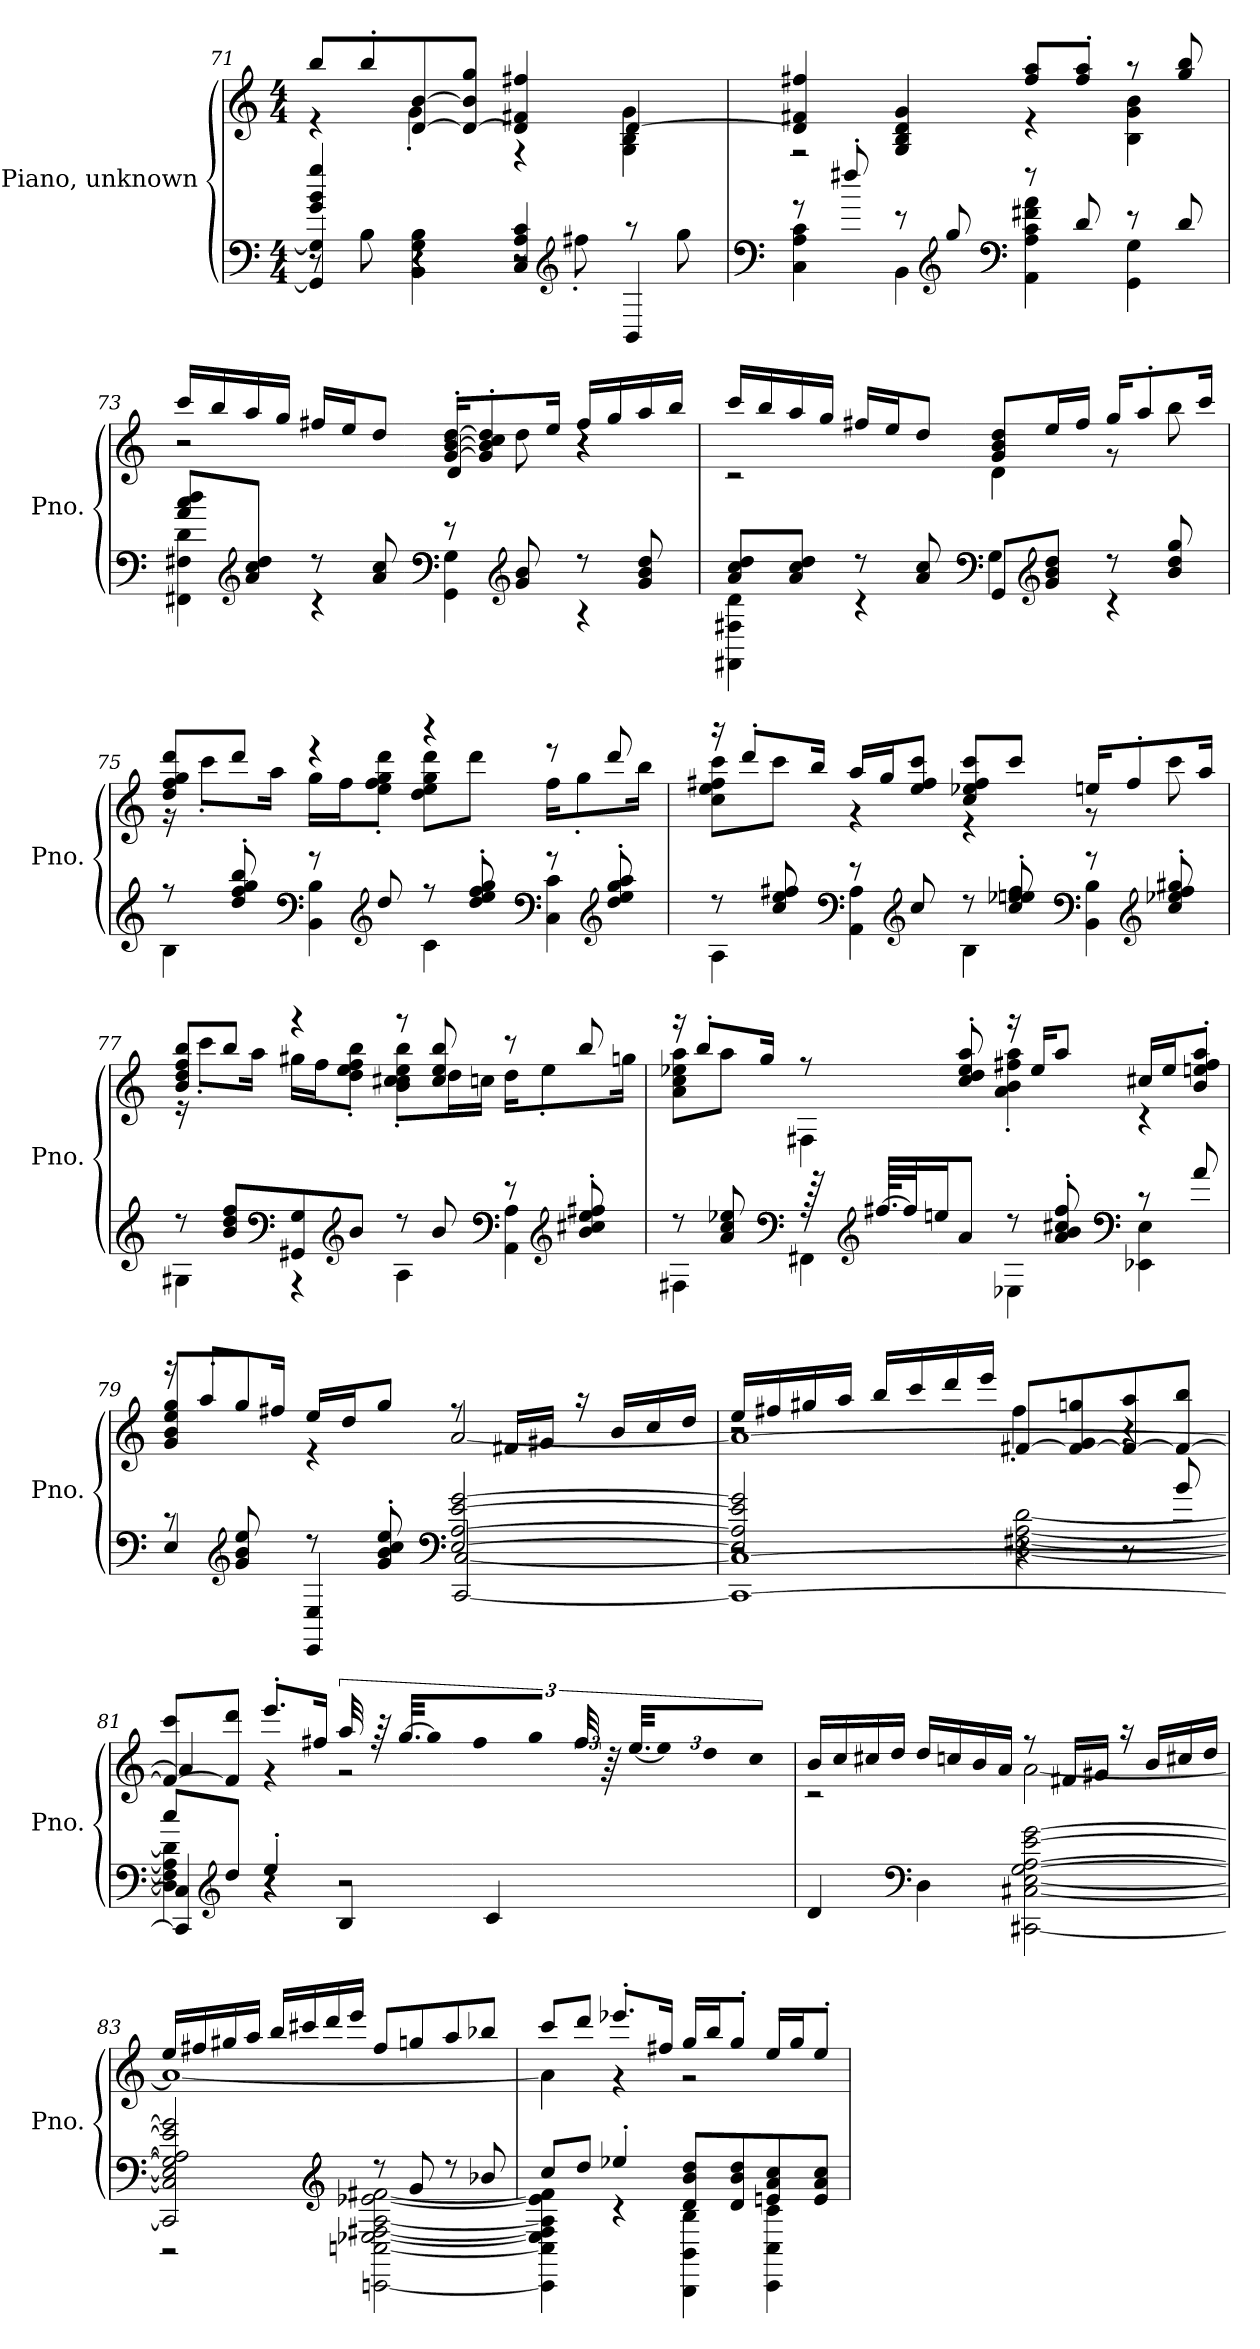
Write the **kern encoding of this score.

**kern	**kern
*part1	*part1
*staff2	*staff1
*I"Piano, unknown	*
*I'Pno.	*
*clefF4	*clefG2
*k[]	*k[]
*M4/4	*M4/4
=71	=71
*^	*^
*	*^	*	*
4g/ 4b/ 4gg/	8r	4GG/] 4G/]	8bb/L	4r
.	8B\	.	8bb'/	.
4r	4BB\ 4G\ 4B\	4r	[8d/ [8b/	4g'\
.	.	.	8d/_ 8b/] 8gg/J	.
2r	8r	4C/ 4A/ 4c/	4d/] 4f#X/ 4ff#X/	4r
*clefG2	*	*	*	*
.	8ff#X'\	.	.	.
.	8r	4BB/	[4d/	4G\ 4B\ 4g\
.	8gg\	.	.	.
*v	*v	*v	*	*
!!LO:LB:g=z	!!
=72	=72	=72
*clefF4	*	*
*^	*	*
8r	4C\ 4A\ 4c\	4d/] 4f#X/ 4ff#X/	2r
8ff#X'/	.	.	.
8r	4BB\	4G/ 4B/ 4d/ 4g/	.
*clefG2	*	*	*
8gg/	.	.	.
*clefF4	*	*	*
8r	4AA\ 4A\ 4c\ 4f#X\ 4a\	8ff#/ 8aa/L	4r
8d/	.	8ff#/' 8aa/'J	.
8r	4GG\ 4G\	8r	4B\ 4g\ 4b\
8d/	.	8gg/ 8bb/	.
=73	=73	=73	=73
*	*	*	*^
8a/ 8cc/ 8dd/L	4FF#X\ 4F#X\ 4d\	16ccc/LL	2r	2r
.	.	16bb/	.	.
*clefG2	*	*	*	*
8a/ 8cc/ 8dd/J	.	16aa/	.	.
.	.	16gg/JJ	.	.
8r	4r	16ff#X/LL	.	.
.	.	16ee/J	.	.
8a/ 8cc/	.	8dd/J	.	.
*clefF4	*	*	*	*
8r	4GG\ 4G\	[16g/' [16b/' [16dd/'KL	8r	4d/
.	.	8g/]' 8b/]' 8cc/' 8dd/]'	.	.
*clefG2	*	*	*	*
8g/ 8b/	.	.	8dd\	.
.	.	16ee/Jk	.	.
8r	4r	16ff#/LL	4r	4r
.	.	16gg/	.	.
8g/ 8b/ 8dd/	.	16aa/	.	.
.	.	16bb/JJ	.	.
*	*	*	*v	*v
!!LO:LB:g=z
=74	=74	=74	=74
8a/ 8cc/ 8dd/L	4FF#X\ 4F#X\ 4d\	16ccc/LL	2r
.	.	16bb/	.
8a/ 8cc/ 8dd/J	.	16aa/	.
.	.	16gg/JJ	.
8r	4r	16ff#X/LL	.
.	.	16ee/J	.
8a/ 8cc/	.	8dd/J	.
*clefF4	*	*	*
8GG/L	4G\	8g/ 8b/ 8dd/L	4d\
*clefG2	*	*	*
8g/ 8b/ 8dd/J	.	16ee/L	.
.	.	16ff#/JJ	.
8r	4r	16gg/KL	8r
.	.	8aa'/	.
8b/ 8dd/ 8gg/	.	.	8bb\
.	.	16ccc/Jk	.
=75	=75	=75	=75
8r	4B\	8dd/ 8ff/ 8gg/ 8ddd/L	16r
.	.	.	8ccc'\L
8dd/' 8ff/' 8gg/' 8bb/'	.	8ddd/J	.
.	.	.	16aa\Jk
*clefF4	*	*	*
8r	4BB\ 4B\	4r	16gg\LL
.	.	.	16ff\J
*clefG2	*	*	*
8dd/	.	.	8ee\' 8ff\' 8gg\' 8ddd\'J
8r	4c\	4r	8dd\ 8ee\ 8gg\ 8ddd\L
8dd/' 8ee/' 8ff/' 8gg/'	.	.	8ddd\J
*clefF4	*	*	*
8r	4C\ 4c\	8r	16ff\KL
.	.	.	8gg'\
*clefG2	*	*	*
8dd/' 8ee/' 8gg/' 8aa/'	.	8ddd/	.
.	.	.	16bb\Jk
!!LO:PB:g=z	!!
=76	=76	=76	=76
8r	4A\	16r	8cc\ 8ee\ 8ff#X\ 8ccc\L
.	.	8ddd'/L	.
8cc/ 8ee/ 8ff#X/	.	.	8ccc\J
.	.	16bb/Jk	.
*clefF4	*	*	*
8r	4AA\ 4A\	16aa/LL	4r
.	.	16gg/J	.
*clefG2	*	*	*
8cc/	.	8ee/ 8ff#/ 8ccc/J	.
8r	4B\	8cc/ 8ee-X/ 8ff#/ 8ccc/L	4r
8cc/' 8ee-X/' 8een/' 8ff#/'	.	8ccc/J	.
*clefF4	*	*	*
8r	4BB\ 4B\	16een/KL	8r
.	.	8ff#'/	.
*clefG2	*	*	*
8cc/' 8ee-X/' 8ff#/' 8gg#X/'	.	.	8ccc\
.	.	16aa/Jk	.
!!LO:LB:g=z	!!
=77	=77	=77	=77
8r	4G#X\	8b/ 8dd/ 8ff/ 8bb/L	16r
.	.	.	8ccc'\L
8b/ 8dd/ 8ff/L	.	8bb/J	.
.	.	.	16aa\Jk
*clefF4	*	*	*
8GG#X/ 8G#/	4r	4r	16gg#X\LL
.	.	.	16ff\J
*clefG2	*	*	*
8b/J	.	.	8dd\' 8ee\' 8ff\' 8bb\'J
8r	4A\	8r	8b\' 8cc\' 8cc#X\' 8ee\' 8bb\'L
8b/	.	8cc#/ 8ee/ 8bb/	16dd\L
.	.	.	16ccn\JJ
*clefF4	*	*	*
8r	4AA\ 4A\	8r	16dd\KL
.	.	.	8ee'\
*clefG2	*	*	*
8b/' 8cc#X/' 8ee/' 8ff#X/'	.	8bb/	.
.	.	.	16ggn\Jk
!!LO:LB:g=z	!!
=78	=78	=78	=78
8r	4F#X\	16r	8a\ 8cc\ 8ee-X\ 8aa\L
.	.	8bb'/L	.
8a/ 8cc/ 8ee-X/	.	.	8aa\J
.	.	16gg/Jk	.
*clefF4	*	*	*
128r	4FF#X\	8r	4F#X\
*clefG2	*	*	*
[64.ff#X/KLLL	.	.	.
32ff#/J]	.	.	.
16een/J	.	.	.
8a/J	.	8cc/' 8dd/' 8ee-/' 8aa/'	.
8r	4E-X\	16r	4a\' 4b\' 4ff#X\' 4aa\'
.	.	16ee-/KL	.
8a/' 8b/' 8cc#X/' 8ff#/'	.	8aa/J	.
*clefF4	*	*	*
8r	4EE-X\ 4E-\	16cc#X/LL	4r
.	.	16ee-/J	.
8a/	.	8b/' 8een/' 8ff#/' 8aa/'J	.
!!LO:LB:g=z	!!
=79	=79	=79	=79
8r	4E/	16r	8g/ 8b/ 8ee/ 8gg/L
.	.	8aa'/L	.
*clefG2	*	*	*
8g/ 8b/ 8ee/	.	.	8gg/J
.	.	16ff#X/Jk	.
8r	4EE/ 4E/	16ee/LL	4r
.	.	16dd/J	.
8g/' 8b/' 8cc/' 8ee/'	.	8gg/J	.
*clefF4	*	*	*
[2E/ [2A/ [2e/ [2g/	[2CC/ [2C/	8r	[2a/
.	.	16f#X/LL	.
.	.	16g#X/JJ	.
.	.	16r	.
.	.	16b/LL	.
.	.	16cc/	.
.	.	16dd/JJ	.
=80	=80	=80	=80
*	*^	*	*^
2E/] 2A/] 2e/] 2g/]	2r	1CC_ 1C_	16ee/LL	2r	1a_
.	.	.	16ff#X/	.	.
.	.	.	16gg#X/	.	.
.	.	.	16aa/JJ	.	.
.	.	.	16bb/LL	.	.
.	.	.	16ccc/	.	.
.	.	.	16ddd/	.	.
.	.	.	16eee/JJ	.	.
4r	[2D\ [2F#X\ [2A\ [2d\	.	[8f#X/L	4ff#'\	.
.	.	.	8f#/_ 8g/ 8ggn/	.	.
8r	.	.	8f#/_ 8aa/	4r	.
8b/	.	.	8f#/_ 8bb/J	.	.
*	*	*	*	*v	*v
!!LO:LB:g=z
=81	=81	=81	=81	=81
8cc/L	4D\] 4F#\] 4A\] 4d\]	4CC/] 4C/]	8f#/_ 8ccc/L	4a/]
*clefG2	*	*	*	*
8dd/J	.	.	8f#/] 8ddd/J	.
4ee'/	4r	4r	8.eee'/L	4r
.	.	.	16ff#X/Jk	.
4B/	2r	2r	48aa/	2r
.	.	.	96r	.
.	.	.	[48.gg/KLL	.
.	.	.	16gg/]	.
.	.	.	16ff#/	.
.	.	.	16gg/JJ	.
4c/	.	.	48ff#/	.
.	.	.	96r	.
.	.	.	[48.ee/KLL	.
.	.	.	16ee/]	.
.	.	.	16dd/	.
.	.	.	16cc/JJ	.
*v	*v	*v	*	*
=82	=82	=82
4d/	16b/LL	2r
.	16cc/	.
.	16cc#X/	.
.	16dd/JJ	.
*clefF4	*	*
4D\	16dd/LL	.
.	16ccn/	.
.	16b/	.
.	16a/JJ	.
[2CC#X\ [2C#X\ [2E\ [2G\ [2A\ [2e\ [2g\	8r	[2a\
.	16f#X/LL	.
.	16g#X/JJ	.
.	16r	.
.	16b/LL	.
.	16cc#X/	.
.	16dd/JJ	.
!!LO:LB:g=z	!!
=83	=83	=83
*^	*	*
2CC#/] 2C#/] 2E/] 2G/] 2A/] 2e/] 2g/]	2r	16ee/LL	1a_
.	.	16ff#X/	.
.	.	16gg#X/	.
.	.	16aa/JJ	.
.	.	16bb/LL	.
.	.	16ccc#X/	.
.	.	16ddd/	.
.	.	16eee/JJ	.
*clefG2	*	*	*
8r	[2CCn\ [2Cn\ [2E-X\ [2F#X\ [2A\ [2e-X\ [2f#X\	8ff#/L	.
8g/	.	8ggn/	.
8r	.	8aa/	.
8b-X/	.	8bb-X/J	.
=84	=84	=84	=84
8cc/L	4CC\] 4C\] 4E-\] 4F#\] 4A\] 4e-\] 4f#\]	8ccc/L	4a\]
8dd/J	.	8ddd/J	.
4ee-X'/	4r	8.eee-X'/L	4r
.	.	16ff#X/Jk	.
8d/ 8b/ 8dd/L	4BBB\ 4BB\ 4B\	16gg/LL	2r
.	.	16bb/J	.
8d/ 8b/ 8dd/	.	8gg'/J	.
8en/ 8a/ 8cc/	4CC\ 4C\ 4c\	16ee/LL	.
.	.	16gg/J	.
8e/ 8a/ 8cc/J	.	8ee'/J	.
*v	*v	*	*
*	*v	*v
=	=
*-	*-
